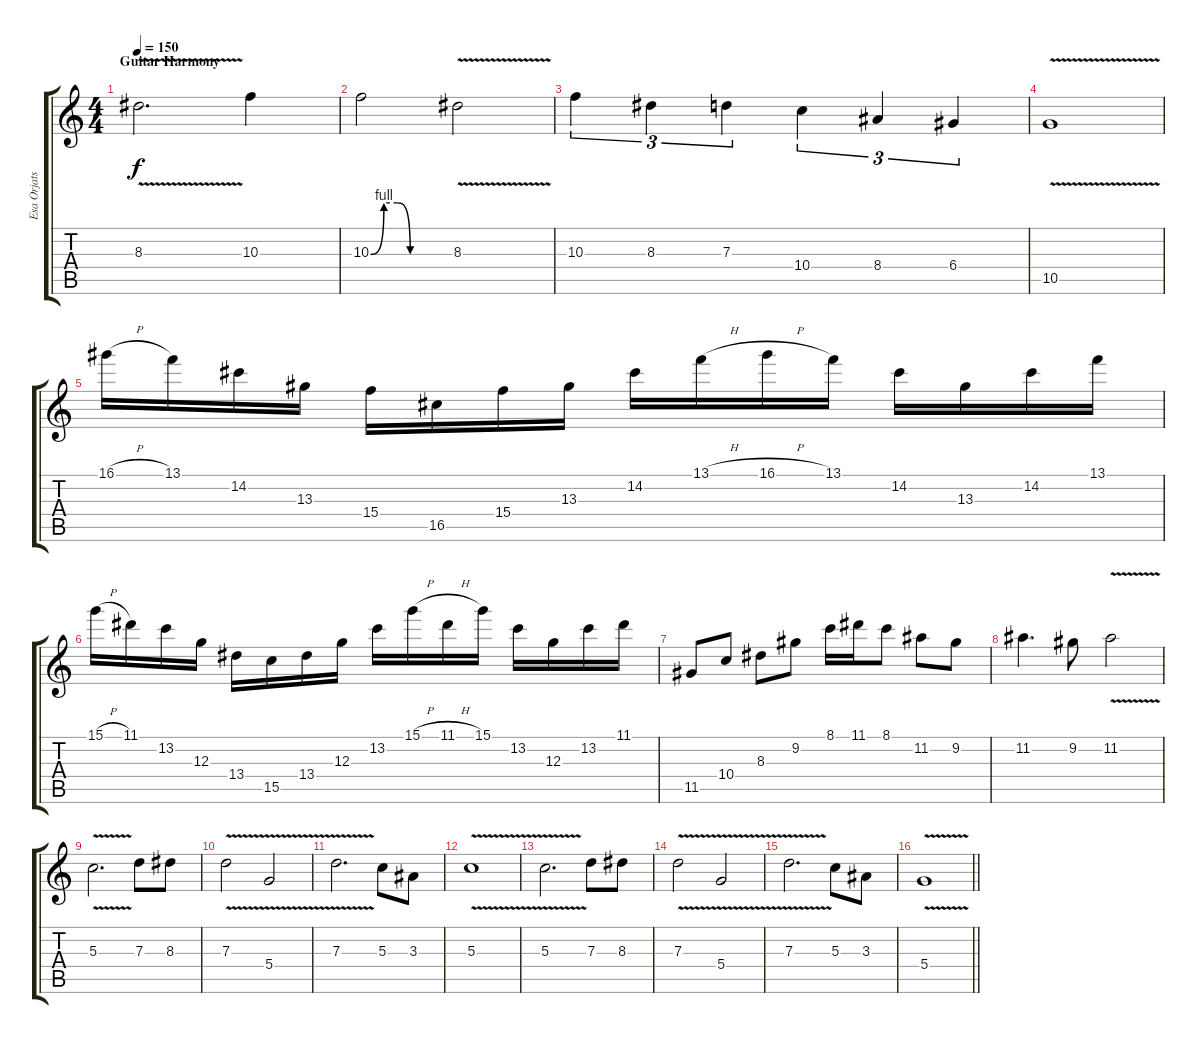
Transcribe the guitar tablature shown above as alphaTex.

\track ("Esa Orjatsalo" "Esa Orjats") {instrument distortionguitar}
\staff {score tabs}
\tuning (E4 B3 G3 D3 A2 E2) {hide}
\ts (4 4)
\section ("" "Guitar Harmony")
\tempo 150
\clef g2
\ks c
8.3{v}.2{d dy f volume 14} 10.3.4 |
10.3{be (custom 0 0 10 4 20 4 30 0 60 0)}.2 8.3{v}.2 |
10.3.4{tu (3 2)} 8.3.4{tu (3 2)} 7.3.4{tu (3 2)} 10.4.4{tu (3 2)} 8.4.4{tu (3 2)} 6.4.4{tu (3 2)} |
10.5{v}.1 |
16.1{h}.16 13.1.16 14.2.16 13.3.16 15.4.16 16.5.16 15.4.16 13.3.16 14.2.16 13.1{h}.16 16.1{h}.16 13.1.16 14.2.16 13.3.16 14.2.16 13.1.16 |
15.1{h}.16 11.1.16 13.2.16 12.3.16 13.4.16 15.5.16 13.4.16 12.3.16 13.2.16 15.1{h}.16 11.1{h}.16 15.1.16 13.2.16 12.3.16 13.2.16 11.1.16 |
11.5.8 10.4.8 8.3.8 9.2.8 8.1.16 11.1.16 8.1.8 11.2.8 9.2.8 |
11.2.4{d} 9.2.8 11.2{v}.2 |
5.3{v}.2{d} 7.3.8 8.3.8 |
7.3{v}.2 5.4{v}.2 |
7.3{v}.2{d} 5.3.8 3.3.8 |
5.3{v}.1 |
5.3{v}.2{d} 7.3.8 8.3.8 |
7.3{v}.2 5.4{v}.2 |
7.3{v}.2{d} 5.3.8 3.3.8 |
\barLineRight lightlight
5.4{v}.1
